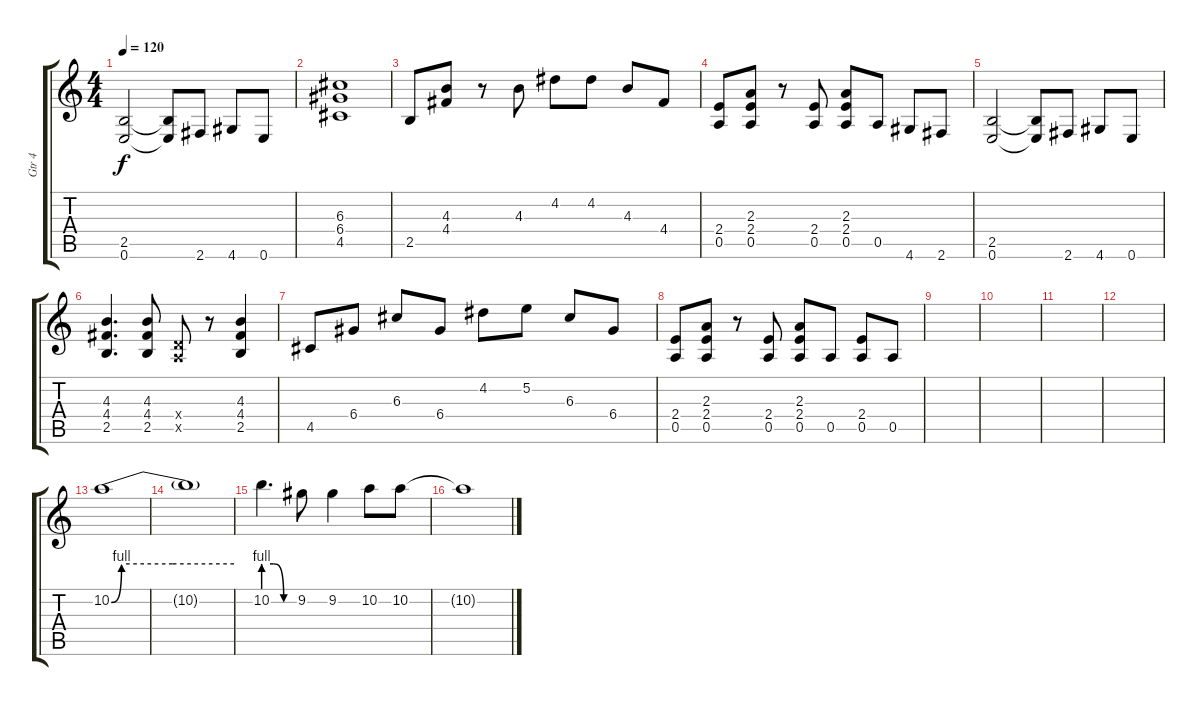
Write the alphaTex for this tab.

\track ("Gtr 4" "Gtr 4") {instrument distortionguitar}
\staff {score tabs}
\tuning (E4 B3 G3 D3 A2 E2) {hide}
\ts (4 4)
\tempo 120
\clef g2
\ks c
(2.5 0.6).2{dy f} (2.5{t} 0.6{t}).8 2.6.8 4.6.8 0.6.8 |
(6.3 6.4 4.5).1 |
2.5.8 (4.3 4.4).8 r.8 4.3.8 4.2.8 4.2.8 4.3.8 4.4.8 |
(2.4 0.5).8 (2.3 2.4 0.5).8 r.8 (2.4 0.5).8 (2.3 2.4 0.5).8 0.5.8 4.6.8 2.6.8 |
(2.5 0.6).2 (2.5{t} 0.6{t}).8 2.6.8 4.6.8 0.6.8 |
(4.3 4.4 2.5).4{d} (4.3 4.4 2.5).8 (0.4{x} 0.5{x}).8 r.8 (4.3 4.4 2.5).4 |
4.5.8 6.4.8 6.3.8 6.4.8 4.2.8 5.2.8 6.3.8 6.4.8 |
(2.4 0.5).8 (2.3 2.4 0.5).8 r.8 (2.4 0.5).8 (2.3 2.4 0.5).8 0.5.8 (2.4 0.5).8 0.5.8 |
|
|
|
|
10.2{be (custom 0 0 5 4 16 4 30 4 60 4)}.1 |
10.2{t}.1 |
10.2{be (custom 0 4 20 4 40 0 60 0)}.4{d} 9.2.8 9.2.4 10.2.8 10.2.8 |
10.2{t}.1
